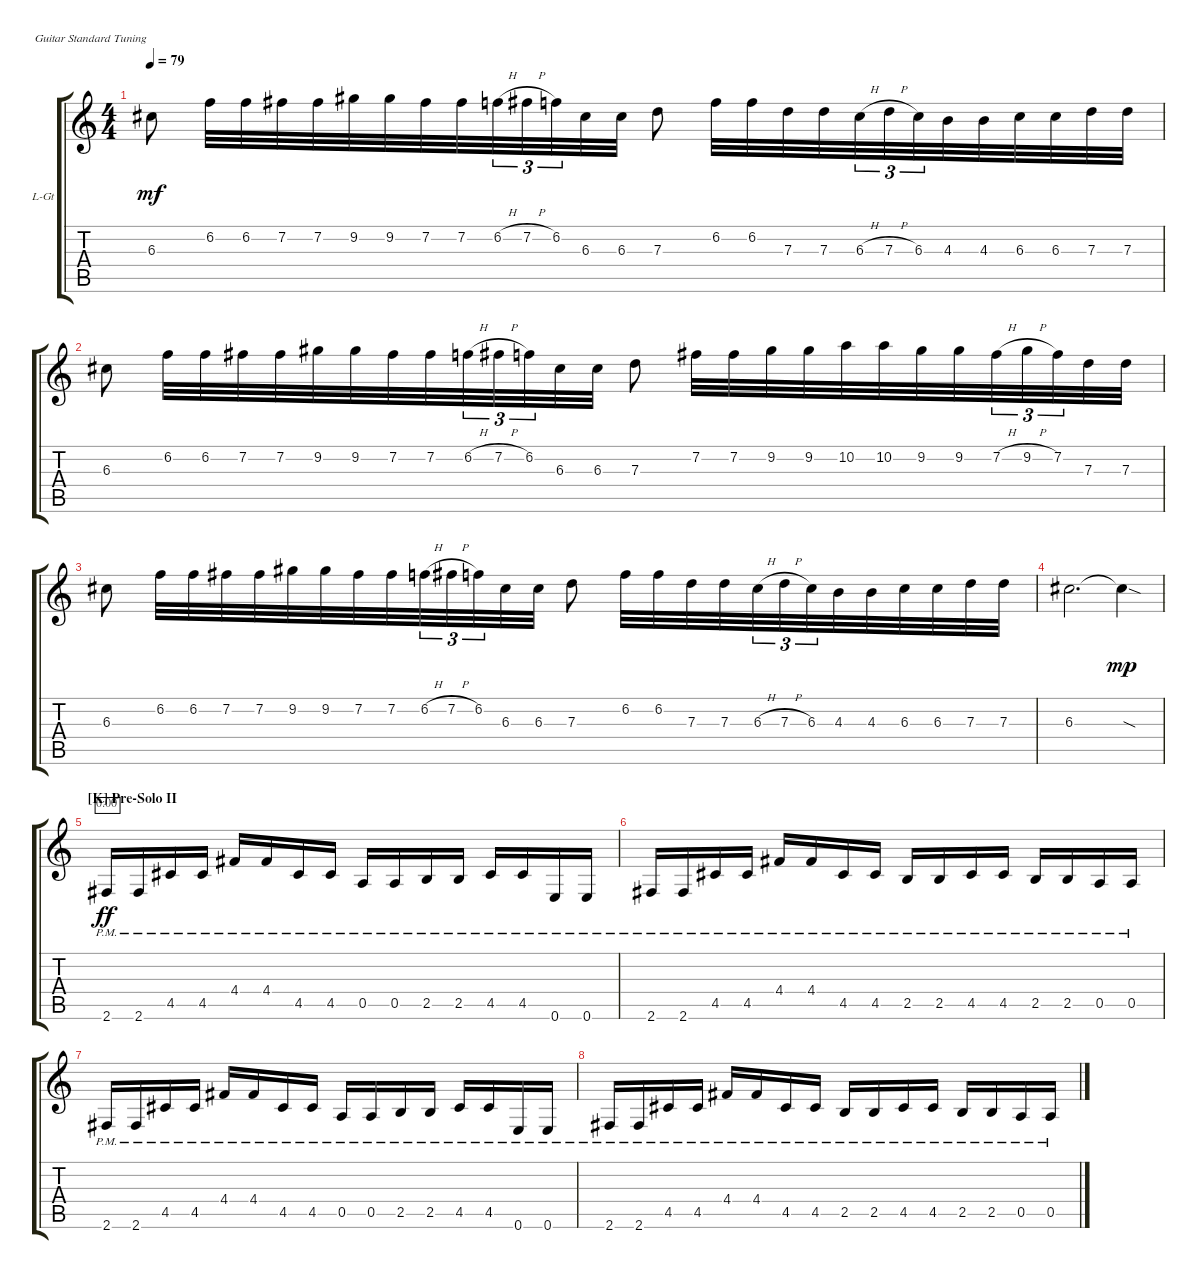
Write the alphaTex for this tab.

\defaultSystemsLayout 4
\bracketExtendMode groupsimilarinstruments
\firstSystemTrackNameOrientation horizontal
\otherSystemsTrackNameOrientation horizontal
\track ("Lead Guitar" "L-Gt") {instrument distortionguitar}
\staff {score tabs}
\tuning (E4 B3 G3 D3 A2 E2)
\ts (4 4)
\tempo 79
\clef g2
\ks c
6.3.8{dy mf beam split} 6.2.32{beam merge} 6.2.32{beam merge} 7.2.32{beam merge} 7.2.32{beam merge} 9.2.32{beam merge} 9.2.32{beam merge} 7.2.32{beam merge} 7.2.32{beam merge} 6.2{h}.32{tu (3 2) beam merge} 7.2{h}.32{tu (3 2) beam merge} 6.2.32{tu (3 2) beam merge} 6.3.32{beam merge} 6.3.32 7.3.8{beam split} 6.2.32{beam merge} 6.2.32{beam merge} 7.3.32{beam merge} 7.3.32{beam merge} 6.3{h}.32{tu (3 2) beam merge} 7.3{h}.32{tu (3 2) beam merge} 6.3.32{tu (3 2) beam merge} 4.3.32{beam merge} 4.3.32{beam merge} 6.3.32{beam merge} 6.3.32{beam merge} 7.3.32{beam merge} 7.3.32 |
6.3.8{beam split} 6.2.32{beam merge} 6.2.32{beam merge} 7.2.32{beam merge} 7.2.32{beam merge} 9.2.32{beam merge} 9.2.32{beam merge} 7.2.32{beam merge} 7.2.32{beam merge} 6.2{h}.32{tu (3 2) beam merge} 7.2{h}.32{tu (3 2) beam merge} 6.2.32{tu (3 2) beam merge} 6.3.32{beam merge} 6.3.32 7.3.8{beam split} 7.2.32{beam merge} 7.2.32{beam merge} 9.2.32{beam merge} 9.2.32{beam merge} 10.2.32{beam merge} 10.2.32{beam merge} 9.2.32{beam merge} 9.2.32{beam merge} 7.2{h}.32{tu (3 2) beam merge} 9.2{h}.32{tu (3 2) beam merge} 7.2.32{tu (3 2) beam merge} 7.3.32{beam merge} 7.3.32 |
6.3.8{beam split} 6.2.32{beam merge} 6.2.32{beam merge} 7.2.32{beam merge} 7.2.32{beam merge} 9.2.32{beam merge} 9.2.32{beam merge} 7.2.32{beam merge} 7.2.32{beam merge} 6.2{h}.32{tu (3 2) beam merge} 7.2{h}.32{tu (3 2) beam merge} 6.2.32{tu (3 2) beam merge} 6.3.32{beam merge} 6.3.32 7.3.8{beam split} 6.2.32{beam merge} 6.2.32{beam merge} 7.3.32{beam merge} 7.3.32{beam merge} 6.3{h}.32{tu (3 2) beam merge} 7.3{h}.32{tu (3 2) beam merge} 6.3.32{tu (3 2) beam merge} 4.3.32{beam merge} 4.3.32{beam merge} 6.3.32{beam merge} 6.3.32{beam merge} 7.3.32{beam merge} 7.3.32 |
6.3.2{d beam split} 6.3{sod t}.4{dy mp} |
\section ("K" "Pre-Solo II")
2.6{pm}.16{dy ff timer} 2.6{pm}.16 4.5{pm}.16 4.5{pm}.16 4.4{pm}.16 4.4{pm}.16 4.5{pm}.16 4.5{pm}.16 0.5{pm}.16 0.5{pm}.16 2.5{pm}.16 2.5{pm}.16 4.5{pm}.16 4.5{pm}.16 0.6{pm}.16 0.6{pm}.16 |
2.6{pm}.16 2.6{pm}.16 4.5{pm}.16 4.5{pm}.16 4.4{pm}.16 4.4{pm}.16 4.5{pm}.16 4.5{pm}.16 2.5{pm}.16 2.5{pm}.16 4.5{pm}.16 4.5{pm}.16 2.5{pm}.16 2.5{pm}.16 0.5{pm}.16 0.5{pm}.16 |
2.6{pm}.16 2.6{pm}.16 4.5{pm}.16 4.5{pm}.16 4.4{pm}.16 4.4{pm}.16 4.5{pm}.16 4.5{pm}.16 0.5{pm}.16 0.5{pm}.16 2.5{pm}.16 2.5{pm}.16 4.5{pm}.16 4.5{pm}.16 0.6{pm}.16 0.6{pm}.16 |
2.6{pm}.16 2.6{pm}.16 4.5{pm}.16 4.5{pm}.16 4.4{pm}.16 4.4{pm}.16 4.5{pm}.16 4.5{pm}.16 2.5{pm}.16 2.5{pm}.16 4.5{pm}.16 4.5{pm}.16 2.5{pm}.16 2.5{pm}.16 0.5{pm}.16 0.5{pm}.16
